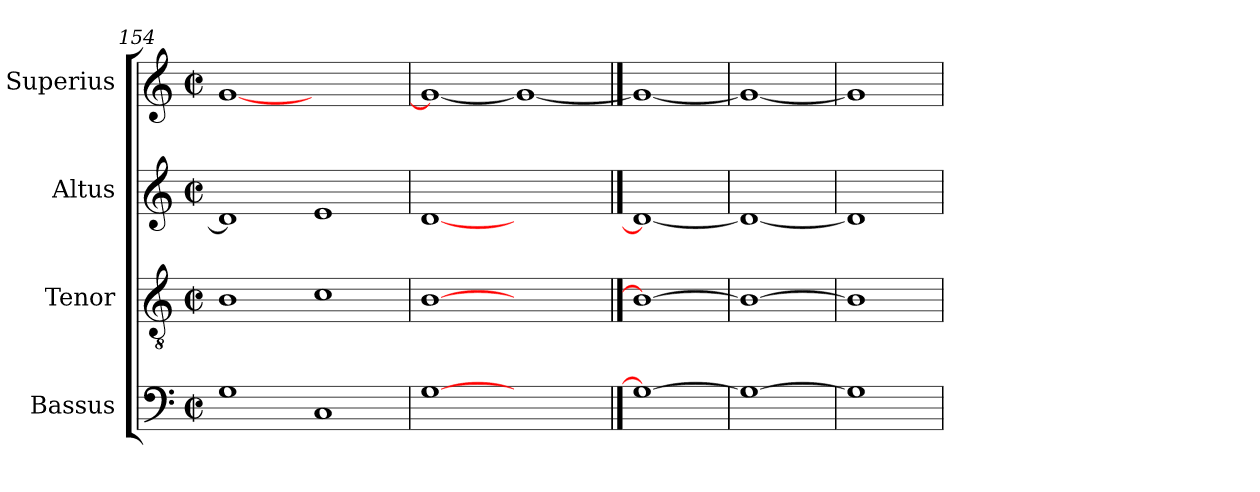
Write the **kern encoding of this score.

**kern	**kern	**kern	**kern
*part4	*part3	*part2	*part1
*staff4	*staff3	*staff2	*staff1
*I"Bassus	*I"Tenor	*I"Altus	*I"Superius
*I'B.	*I'T.	*I'A.	*I'S.
*clefF4	*clefGv2	*clefG2	*clefG2
*	*ITrd7c12	*	*
*k[]	*k[]	*k[]	*k[]
*C:	*C:	*C:	*C:
*M2/2	*M2/2	*M2/2	*M2/2
*met(c|)	*met(c|)	*met(c|)	*met(c|)
=154	=154	=154	=154
1Gi	1BBi	1di]	[<1gi
1Ci	1Ci	1ei	1ryy
=155	=155	=155	=155
[1Gi	[1BBi	[1di	1gi_<
1ryy	1ryy	1ryy	1gi_
==156	==156	==156	==156
1Gi_	1BBi_	1di_	1gi_
=157	=157	=157	=157
1Gi_	1BBi_	1di_	1gi_
=158	=158	=158	=158
1Gi]	1BBi]	1di]	1gi]
=	=	=	=
*-	*-	*-	*-
